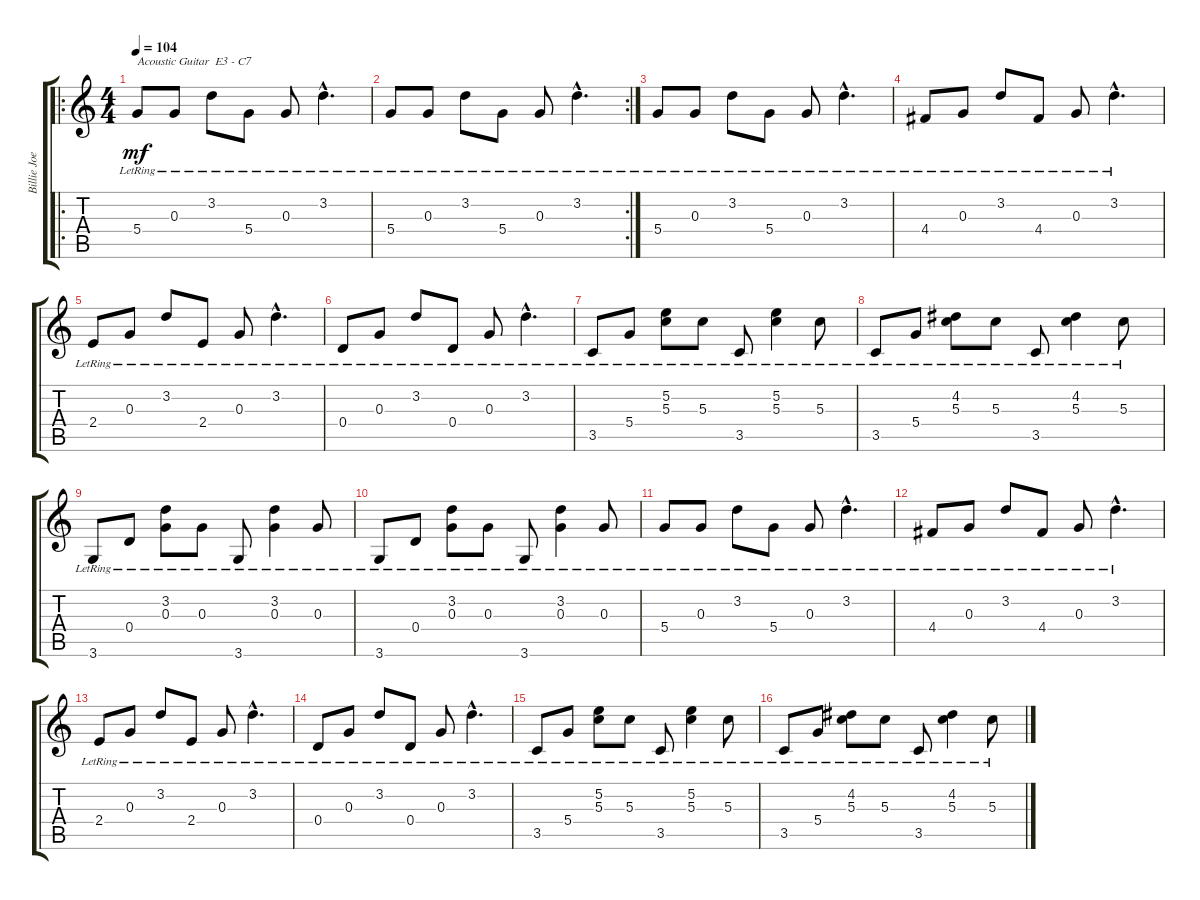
\track ("Billie Joe Armstrong" "Billie Joe") {instrument acousticguitarsteel}
\staff {score tabs}
\tuning (E4 B3 G3 D3 A2 E2) {hide}
\ro
\ts (4 4)
\tempo 104
\clef g2
\ks c
5.4{lr}.8{txt "Acoustic Guitar  E3 - C7" dy mf instrument acousticguitarsteel} 0.3{lr}.8 3.2{lr}.8 5.4{lr}.8 0.3{lr}.8 3.2{hac lr}.4{d} |
\rc 2
5.4{lr}.8 0.3{lr}.8 3.2{lr}.8 5.4{lr}.8 0.3{lr}.8 3.2{hac lr}.4{d} |
5.4{lr}.8 0.3{lr}.8 3.2{lr}.8 5.4{lr}.8 0.3{lr}.8 3.2{hac lr}.4{d} |
4.4{lr}.8 0.3{lr}.8 3.2{lr}.8 4.4{lr}.8 0.3{lr}.8 3.2{hac lr}.4{d} |
2.4{lr}.8 0.3{lr}.8 3.2{lr}.8 2.4{lr}.8 0.3{lr}.8 3.2{hac lr}.4{d} |
0.4{lr}.8 0.3{lr}.8 3.2{lr}.8 0.4{lr}.8 0.3{lr}.8 3.2{hac lr}.4{d} |
3.5{lr}.8 5.4{lr}.8 (5.2{lr} 5.3{lr}).8 5.3{lr}.8 3.5{lr}.8 (5.2{lr} 5.3{lr}).4 5.3{lr}.8 |
3.5{lr}.8 5.4{lr}.8 (4.2{lr} 5.3{lr}).8 5.3{lr}.8 3.5{lr}.8 (4.2{lr} 5.3{lr}).4 5.3{lr}.8 |
3.6{lr}.8 0.4{lr}.8 (3.2{lr} 0.3{lr}).8 0.3{lr}.8 3.6{lr}.8 (3.2{lr} 0.3{lr}).4 0.3{lr}.8 |
3.6{lr}.8 0.4{lr}.8 (3.2{lr} 0.3{lr}).8 0.3{lr}.8 3.6{lr}.8 (3.2{lr} 0.3{lr}).4 0.3{lr}.8 |
5.4{lr}.8 0.3{lr}.8 3.2{lr}.8 5.4{lr}.8 0.3{lr}.8 3.2{hac lr}.4{d} |
4.4{lr}.8 0.3{lr}.8 3.2{lr}.8 4.4{lr}.8 0.3{lr}.8 3.2{hac lr}.4{d} |
2.4{lr}.8 0.3{lr}.8 3.2{lr}.8 2.4{lr}.8 0.3{lr}.8 3.2{hac lr}.4{d} |
0.4{lr}.8 0.3{lr}.8 3.2{lr}.8 0.4{lr}.8 0.3{lr}.8 3.2{hac lr}.4{d} |
3.5{lr}.8 5.4{lr}.8 (5.2{lr} 5.3{lr}).8 5.3{lr}.8 3.5{lr}.8 (5.2{lr} 5.3{lr}).4 5.3{lr}.8 |
3.5{lr}.8 5.4{lr}.8 (4.2{lr} 5.3{lr}).8 5.3{lr}.8 3.5{lr}.8 (4.2{lr} 5.3{lr}).4 5.3{lr}.8
